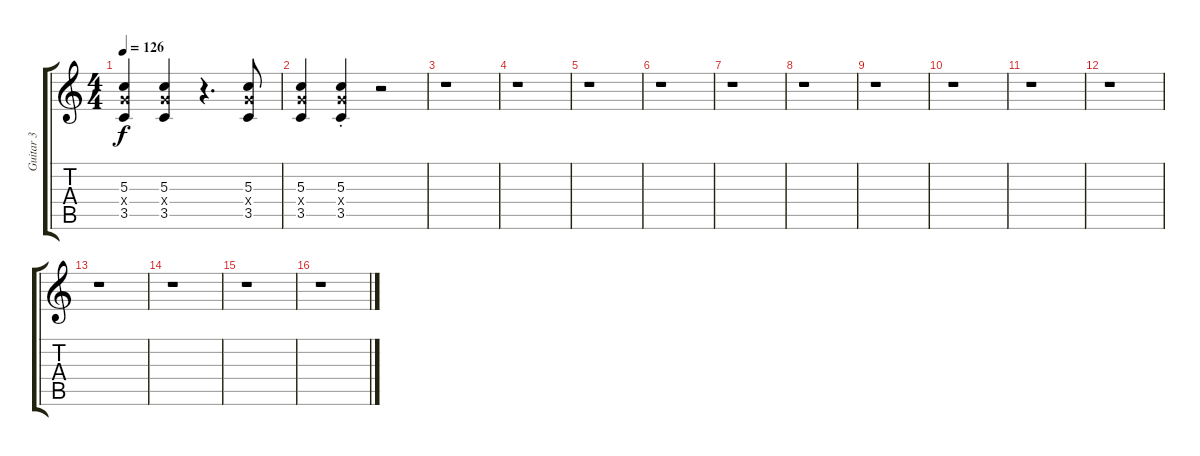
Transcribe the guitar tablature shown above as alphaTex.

\track ("Guitar 3" "Guitar 3") {instrument distortionguitar}
\staff {score tabs}
\tuning (E4 B3 G3 D3 A2 E2) {hide}
\ts (4 4)
\tempo 126
\clef g2
\ks c
(5.3 5.4{x} 3.5).4{dy f} (5.3 5.4{x} 3.5).4 r.4{d} (5.3 5.4{x} 3.5).8 |
(5.3 5.4{x} 3.5).4 (5.3{st} 5.4{st x} 3.5{st}).4 r.2 |
r.1 |
r.1 |
r.1 |
r.1 |
r.1 |
r.1 |
r.1 |
r.1 |
r.1 |
r.1 |
r.1 |
r.1 |
r.1 |
r.1
